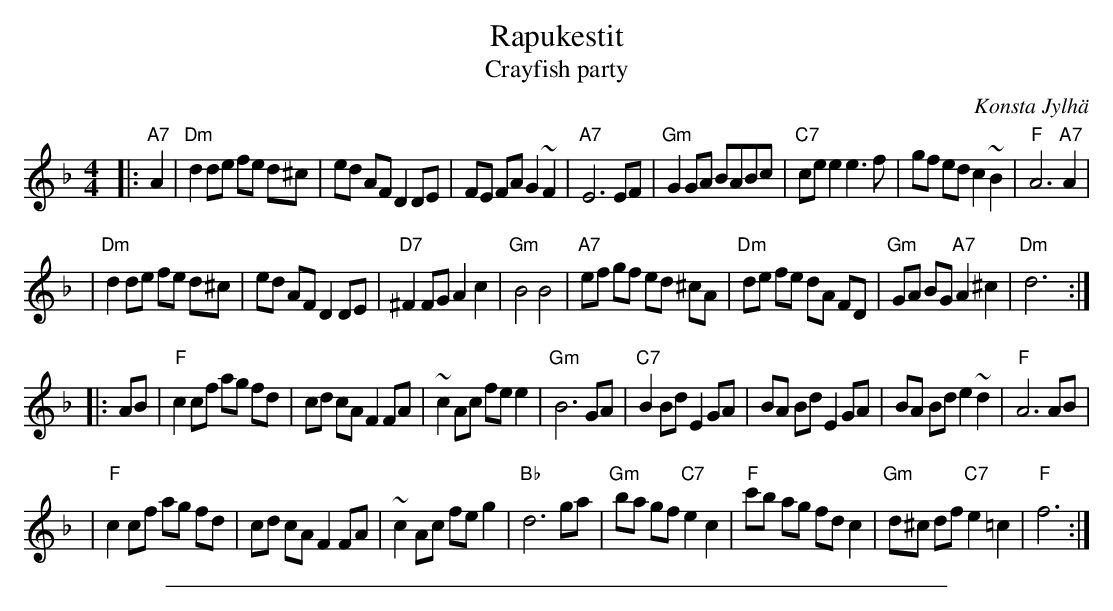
X:1
T: Rapukestit
T: Crayfish party
C: Konsta Jylh\"a
M: 4/4
L: 1/8
K: Dm
|: "A7"A2 \
| "Dm"d2 de fe d^c | ed AF D2 DE | FE FA G2 ~F2 | "A7"E6 EF \
| "Gm"G2GA BABc | "C7"cee2 e3f | gf ed c2 ~B2 | "F"A6 "A7"A2 |
| "Dm"d2 de fe d^c | ed AF D2 DE | "D7"^F2 FG A2 c2 | "Gm"B4 B4 \
| "A7"ef gf ed ^cA | "Dm"de fe dA FD | "Gm"GA BG "A7"A2 ^c2 | "Dm"d6 :|
|: AB \
| "F"c2 cf ag fd | cd cA F2 FA | ~c2 Ac fe e2 | "Gm"B6 GA \
| "C7"B2 Bd E2 GA | BA Bd E2 GA | BA Bd e2 ~d2 | "F"A6 AB |
| "F"c2 cf ag fd | cd cA F2 FA | ~c2 Ac fe g2 | "Bb"d6 ga \
| "Gm"ba gf "C7"e2 c2 | "F"c'b ag fdc2 | "Gm"d^c df "C7"e2 =c2 | "F"f6 :|
